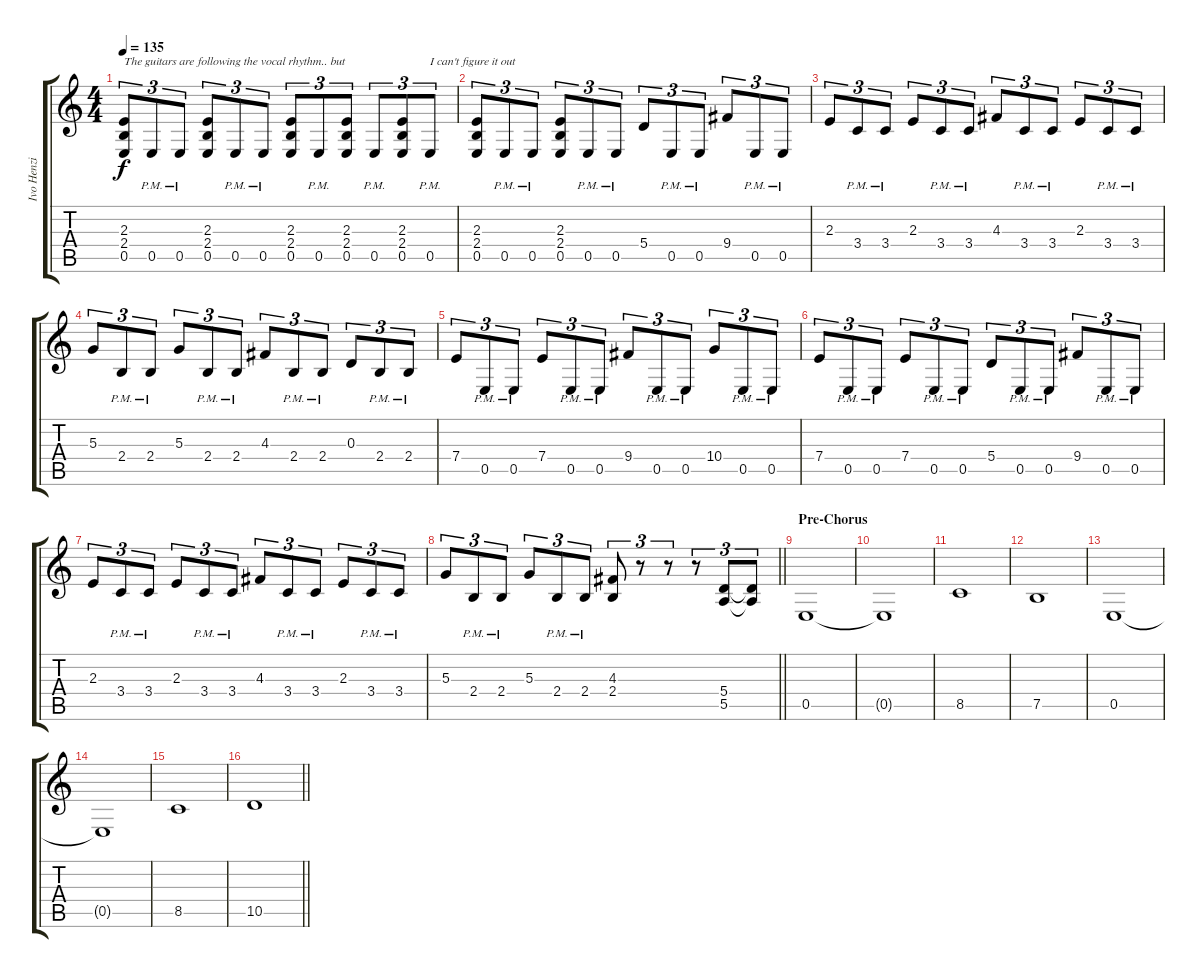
\track ("Ivo Henzi" "Ivo Henzi") {instrument distortionguitar}
\staff {score tabs}
\tuning (B3 Gb3 D3 A2 E2 B1) {hide}
\ts (4 4)
\tempo 135
\clef g2
\ks c
(2.3 2.4 0.5).8{tu (3 2) txt "The guitars are following the vocal rhythm.. but" dy f} 0.5{pm}.8{tu (3 2)} 0.5{pm}.8{tu (3 2)} (2.3 2.4 0.5).8{tu (3 2)} 0.5{pm}.8{tu (3 2)} 0.5{pm}.8{tu (3 2)} (2.3 2.4 0.5).8{tu (3 2)} 0.5{pm}.8{tu (3 2)} (2.3 2.4 0.5).8{tu (3 2)} 0.5{pm}.8{tu (3 2)} (2.3 2.4 0.5).8{tu (3 2)} 0.5{pm}.8{tu (3 2) txt "I can't figure it out"} |
(2.3 2.4 0.5).8{tu (3 2)} 0.5{pm}.8{tu (3 2)} 0.5{pm}.8{tu (3 2)} (2.3 2.4 0.5).8{tu (3 2)} 0.5{pm}.8{tu (3 2)} 0.5{pm}.8{tu (3 2)} 5.4.8{tu (3 2)} 0.5{pm}.8{tu (3 2)} 0.5{pm}.8{tu (3 2)} 9.4.8{tu (3 2)} 0.5{pm}.8{tu (3 2)} 0.5{pm}.8{tu (3 2)} |
2.3.8{tu (3 2)} 3.4{pm}.8{tu (3 2)} 3.4{pm}.8{tu (3 2)} 2.3.8{tu (3 2)} 3.4{pm}.8{tu (3 2)} 3.4{pm}.8{tu (3 2)} 4.3.8{tu (3 2)} 3.4{pm}.8{tu (3 2)} 3.4{pm}.8{tu (3 2)} 2.3.8{tu (3 2)} 3.4{pm}.8{tu (3 2)} 3.4{pm}.8{tu (3 2)} |
5.3.8{tu (3 2)} 2.4{pm}.8{tu (3 2)} 2.4{pm}.8{tu (3 2)} 5.3.8{tu (3 2)} 2.4{pm}.8{tu (3 2)} 2.4{pm}.8{tu (3 2)} 4.3.8{tu (3 2)} 2.4{pm}.8{tu (3 2)} 2.4{pm}.8{tu (3 2)} 0.3.8{tu (3 2)} 2.4{pm}.8{tu (3 2)} 2.4{pm}.8{tu (3 2)} |
7.4.8{tu (3 2)} 0.5{pm}.8{tu (3 2)} 0.5{pm}.8{tu (3 2)} 7.4.8{tu (3 2)} 0.5{pm}.8{tu (3 2)} 0.5{pm}.8{tu (3 2)} 9.4.8{tu (3 2)} 0.5{pm}.8{tu (3 2)} 0.5{pm}.8{tu (3 2)} 10.4.8{tu (3 2)} 0.5{pm}.8{tu (3 2)} 0.5{pm}.8{tu (3 2)} |
7.4.8{tu (3 2)} 0.5{pm}.8{tu (3 2)} 0.5{pm}.8{tu (3 2)} 7.4.8{tu (3 2)} 0.5{pm}.8{tu (3 2)} 0.5{pm}.8{tu (3 2)} 5.4.8{tu (3 2)} 0.5{pm}.8{tu (3 2)} 0.5{pm}.8{tu (3 2)} 9.4.8{tu (3 2)} 0.5{pm}.8{tu (3 2)} 0.5{pm}.8{tu (3 2)} |
2.3.8{tu (3 2)} 3.4{pm}.8{tu (3 2)} 3.4{pm}.8{tu (3 2)} 2.3.8{tu (3 2)} 3.4{pm}.8{tu (3 2)} 3.4{pm}.8{tu (3 2)} 4.3.8{tu (3 2)} 3.4{pm}.8{tu (3 2)} 3.4{pm}.8{tu (3 2)} 2.3.8{tu (3 2)} 3.4{pm}.8{tu (3 2)} 3.4{pm}.8{tu (3 2)} |
\barLineRight lightlight
5.3.8{tu (3 2)} 2.4{pm}.8{tu (3 2)} 2.4{pm}.8{tu (3 2)} 5.3.8{tu (3 2)} 2.4{pm}.8{tu (3 2)} 2.4{pm}.8{tu (3 2)} (4.3 2.4).8{tu (3 2)} r.8{tu (3 2)} r.8{tu (3 2)} r.8{tu (3 2)} (5.4 5.5).8{tu (3 2)} (5.4{t} 5.5{t}).8{tu (3 2)} |
\section ("" "Pre-Chorus")
0.5.1 |
0.5{t}.1 |
8.5.1 |
7.5.1 |
0.5.1 |
0.5{t}.1 |
8.5.1 |
\barLineRight lightlight
10.5.1
